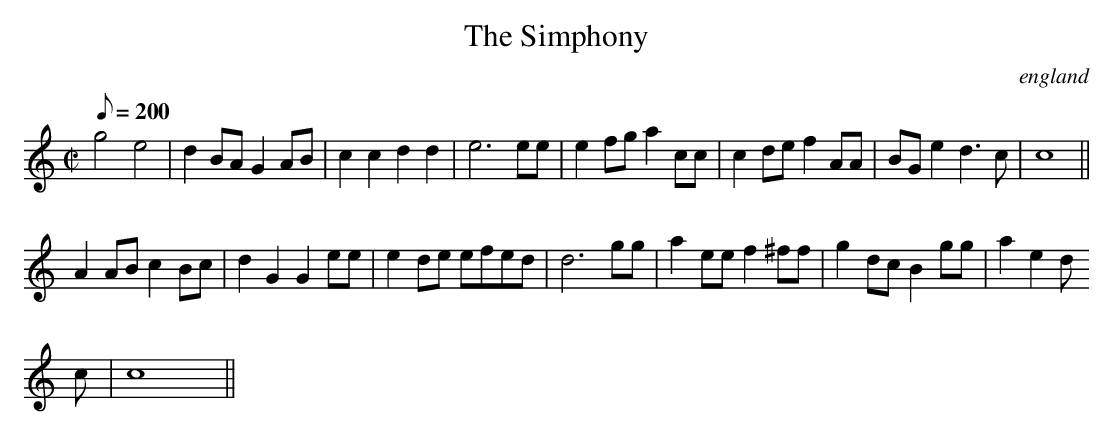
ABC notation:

X:1
T:The Simphony
O:england
M:C|
L:1/8
Q:200
K:C
g4 e4|d2 BA G2AB|c2c2 d2d2|e6 ee|e2 fg a2 cc|c2 de f2 AA|BG e2 d3c|c8||
A2 AB c2 Bc|d2G2 G2 ee|e2 de efed|d6 gg|a2 ee f2 ^ff|g2 dc B2 gg|a2 e2 d
3
c|c8||
